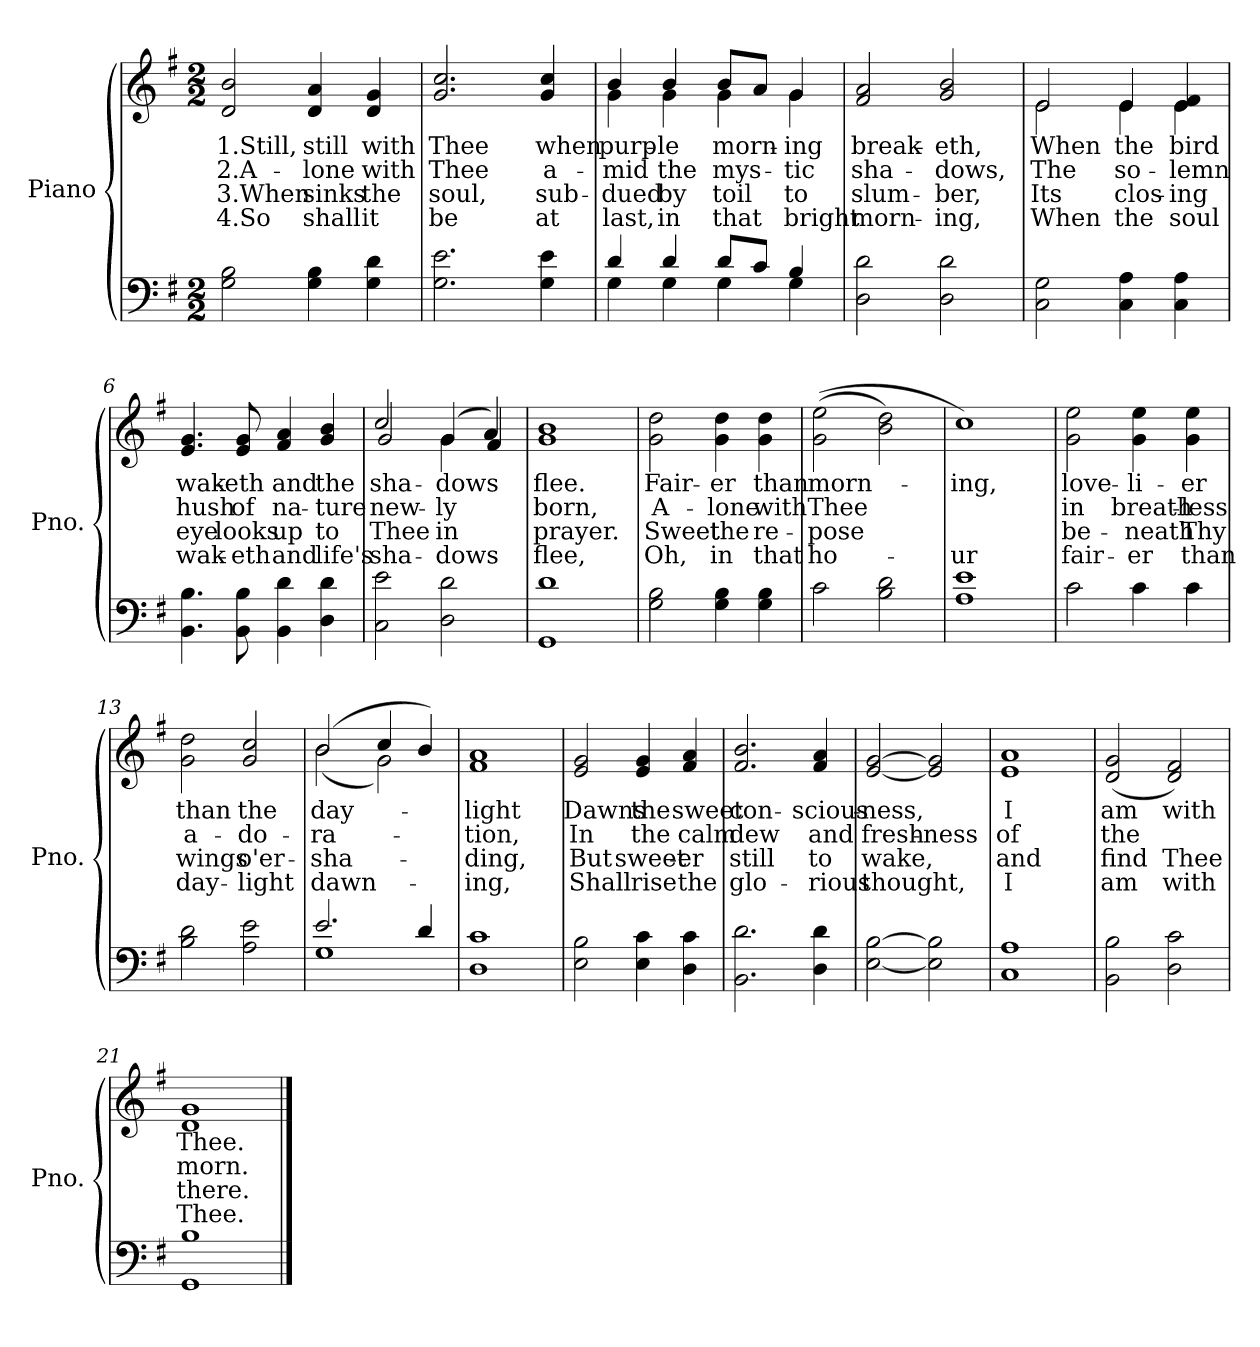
**kern	**kern	**text	**text	**text	**text
*part1	*part1	*part1	*part1	*part1	*part1
*staff2	*staff1	*staff1	*staff1	*staff1	*staff1
*I"Piano	*	*	*	*	*
*I'Pno.	*	*	*	*	*
*clefF4	*clefG2	*	*	*	*
*k[f#]	*k[f#]	*	*	*	*
*M2/2	*M2/2	*	*	*	*
*MM105	*MM105	*	*	*	*
=1	=1	=1	=1	=1	=1
!	!	!LO:LY:b	!LO:LY:b	!LO:LY:b	!LO:LY:b
2G\ 2B\	2d/ 2b/	1.Still,	2.A-	3.When	4.So
!	!	!LO:LY:b	!LO:LY:b	!LO:LY:b	!LO:LY:b
4G\ 4B\	4d/ 4a/	still	-lone	sinks	shall
!	!	!LO:LY:b	!LO:LY:b	!LO:LY:b	!LO:LY:b
4G\ 4d\	4d/ 4g/	with	with	the	it
=2	=2	=2	=2	=2	=2
!	!	!LO:LY:b	!LO:LY:b	!LO:LY:b	!LO:LY:b
2.G\ 2.e\	2.g/ 2.cc/	Thee	Thee	soul,	be
!	!	!LO:LY:b	!LO:LY:b	!LO:LY:b	!LO:LY:b
4G\ 4e\	4g/ 4cc/	when	a-	sub-	at
=3	=3	=3	=3	=3	=3
*^	*	*	*	*	*
!	!	!	!LO:LY:b	!LO:LY:b	!LO:LY:b	!LO:LY:b
*	*	*^	*	*	*	*
4d/	4G\	4b/	4g\	purp-	-mid	-dued	last,
!	!	!	!	!LO:LY:b	!LO:LY:b	!LO:LY:b	!LO:LY:b
4d/	4G\	4b/	4g\	-le	the	by	in
!	!	!	!	!LO:LY:b	!LO:LY:b	!LO:LY:b	!LO:LY:b
8d/L	4G\	8b/L	4g\	morn-	mys-	toil	that
8c/J	.	8a/J	.	.	.	.	.
!	!	!	!	!LO:LY:b	!LO:LY:b	!LO:LY:b	!LO:LY:b
4B/	4G\	4g/	4g\	-ing	-tic	to	bright
=4	=4	=4	=4	=4	=4	=4	=4
!	!	!	!	!LO:LY:b	!LO:LY:b	!LO:LY:b	!LO:LY:b
*v	*v	*	*	*	*	*	*
*	*v	*v	*	*	*	*
2D\ 2d\	2f#/ 2a/	break-	sha-	slum-	morn-
!	!	!LO:LY:b	!LO:LY:b	!LO:LY:b	!LO:LY:b
2D\ 2d\	2g/ 2b/	eth,	-dows,	ber,	ing,
!!LO:LB:g=z
=5	=5	=5	=5	=5	=5
!	!	!LO:LY:b	!LO:LY:b	!LO:LY:b	!LO:LY:b
*	*^	*	*	*	*
2C\ 2G\	2e/	2e\	When	The	Its	When
!	!	!	!LO:LY:b	!LO:LY:b	!LO:LY:b	!LO:LY:b
4C\ 4A\	4e/	4e\	the	so-	clos-	the
!	!	!	!LO:LY:b	!LO:LY:b	!LO:LY:b	!LO:LY:b
4C\ 4A\	4e/ 4f#/	4e\	bird	-lemn	-ing	soul
=6	=6	=6	=6	=6	=6	=6
!	!	!	!LO:LY:b	!LO:LY:b	!LO:LY:b	!LO:LY:b
*	*v	*v	*	*	*	*
4.BB\ 4.B\	4.e/ 4.g/	wak-	hush	eye	wak-
!	!	!LO:LY:b	!LO:LY:b	!LO:LY:b	!LO:LY:b
8BB\ 8B\	8e/ 8g/	-eth	of	looks	-eth
!	!	!LO:LY:b	!LO:LY:b	!LO:LY:b	!LO:LY:b
4BB\ 4d\	4f#/ 4a/	and	na-	up	and
!	!	!LO:LY:b	!LO:LY:b	!LO:LY:b	!LO:LY:b
4D\ 4d\	4g/ 4b/	the	-ture	to	life's
=7	=7	=7	=7	=7	=7
!	!	!LO:LY:b	!LO:LY:b	!LO:LY:b	!LO:LY:b
*	*^	*	*	*	*
2C\ 2e\	2cc/	2g/	sha-	new-	Thee	sha-
!	!	!	!LO:LY:b	!LO:LY:b	!LO:LY:b	!LO:LY:b
2D\ 2d\	(>4g/	4g\	-dows	-ly	in	-dows
.	4a/)	4f#/	.	.	.	.
=8	=8	=8	=8	=8	=8	=8
!	!	!	!LO:LY:b	!LO:LY:b	!LO:LY:b	!LO:LY:b
*	*v	*v	*	*	*	*
1GG 1d	1g 1b	flee.	born,	prayer.	flee,
!!LO:LB:g=z
=9	=9	=9	=9	=9	=9
!	!	!LO:LY:b	!LO:LY:b	!LO:LY:b	!LO:LY:b
2G\ 2B\	2g\ 2dd\	Fair-	A-	Sweet	Oh,
!	!	!LO:LY:b	!LO:LY:b	!LO:LY:b	!LO:LY:b
4G\ 4B\	4g\ 4dd\	-er	-lone	the	in
!	!	!LO:LY:b	!LO:LY:b	!LO:LY:b	!LO:LY:b
4G\ 4B\	4g\ 4dd\	than	with	re-	that
=10	=10	=10	=10	=10	=10
!	!	!LO:LY:b	!LO:LY:b	!LO:LY:b	!LO:LY:b
2c\	(>(>2g\ 2ee\	morn-	Thee	-pose	ho-
2B\ 2d\	2b\ 2dd\)	.	.	.	.
=11	=11	=11	=11	=11	=11
!	!	!LO:LY:b	!	!	!LO:LY:b
1A 1e	1cc)	-ing,	.	.	-ur
=12	=12	=12	=12	=12	=12
!	!	!LO:LY:b	!LO:LY:b	!LO:LY:b	!LO:LY:b
2c\	2g\ 2ee\	love-	in	be-	fair-
!	!	!LO:LY:b	!LO:LY:b	!LO:LY:b	!LO:LY:b
4c\	4g\ 4ee\	-li-	breath-	-neath	-er
!	!	!LO:LY:b	!LO:LY:b	!LO:LY:b	!LO:LY:b
4c\	4g\ 4ee\	-er	-less	Thy	than
=13	=13	=13	=13	=13	=13
!	!	!LO:LY:b	!LO:LY:b	!LO:LY:b	!LO:LY:b
2B\ 2d\	2g\ 2dd\	than	a-	wings	day-
!	!	!LO:LY:b	!LO:LY:b	!LO:LY:b	!LO:LY:b
2A\ 2e\	2g/ 2cc/	the	-do-	o'er-	-light
=14	=14	=14	=14	=14	=14
*^	*	*	*	*	*
!	!	!	!LO:LY:b	!LO:LY:b	!LO:LY:b	!LO:LY:b
*	*	*^	*	*	*	*
2.e/	1G	(>2b/	(<2b\	day-	-ra-	-sha-	dawn-
.	.	4cc/	2g\)	.	.	.	.
4d/	.	4b/)	.	.	.	.	.
*v	*v	*	*	*	*	*	*
*	*v	*v	*	*	*	*
=15	=15	=15	=15	=15	=15
!	!	!LO:LY:b	!LO:LY:b	!LO:LY:b	!LO:LY:b
1D 1c	1f# 1a	-light	-tion,	-ding,	-ing,
!!LO:LB:g=z
=16	=16	=16	=16	=16	=16
!	!	!LO:LY:b	!LO:LY:b	!LO:LY:b	!LO:LY:b
2E\ 2B\	2e/ 2g/	Dawns	In	But	Shall
!	!	!LO:LY:b	!LO:LY:b	!LO:LY:b	!LO:LY:b
4E\ 4c\	4e/ 4g/	the	the	sweet-	rise
!	!	!LO:LY:b	!LO:LY:b	!LO:LY:b	!LO:LY:b
4D\ 4c\	4f#/ 4a/	sweet	calm	-er	the
=17	=17	=17	=17	=17	=17
!	!	!LO:LY:b	!LO:LY:b	!LO:LY:b	!LO:LY:b
2.BB\ 2.d\	2.f#/ 2.b/	con-	dew	still	glo-
!	!	!LO:LY:b	!LO:LY:b	!LO:LY:b	!LO:LY:b
4D\ 4d\	4f#/ 4a/	-scious-	and	to	-rious
=18	=18	=18	=18	=18	=18
!	!	!LO:LY:b	!LO:LY:b	!LO:LY:b	!LO:LY:b
[2E\ [2B\	[2e/ [2g/	-ness,	fresh-	wake,	thought,
!	!	!	!LO:LY:b	!	!
2E\] 2B\]	2e/] 2g/]	.	ness	.	.
=19	=19	=19	=19	=19	=19
!	!	!LO:LY:b	!LO:LY:b	!LO:LY:b	!LO:LY:b
1C 1A	1e 1a	I	of	and	I
=20	=20	=20	=20	=20	=20
!	!	!LO:LY:b	!LO:LY:b	!LO:LY:b	!LO:LY:b
2BB\ 2B\	(<2d/ 2g/	am	the	find	am
!	!	!LO:LY:b	!	!LO:LY:b	!LO:LY:b
2D\ 2c\	2d/ 2f#/)	with	.	Thee	with
=21	=21	=21	=21	=21	=21
!	!	!LO:LY:b	!LO:LY:b	!LO:LY:b	!LO:LY:b
1GG 1B	1d 1g	Thee.	morn.	there.	Thee.
==	==	==	==	==	==
*-	*-	*-	*-	*-	*-
